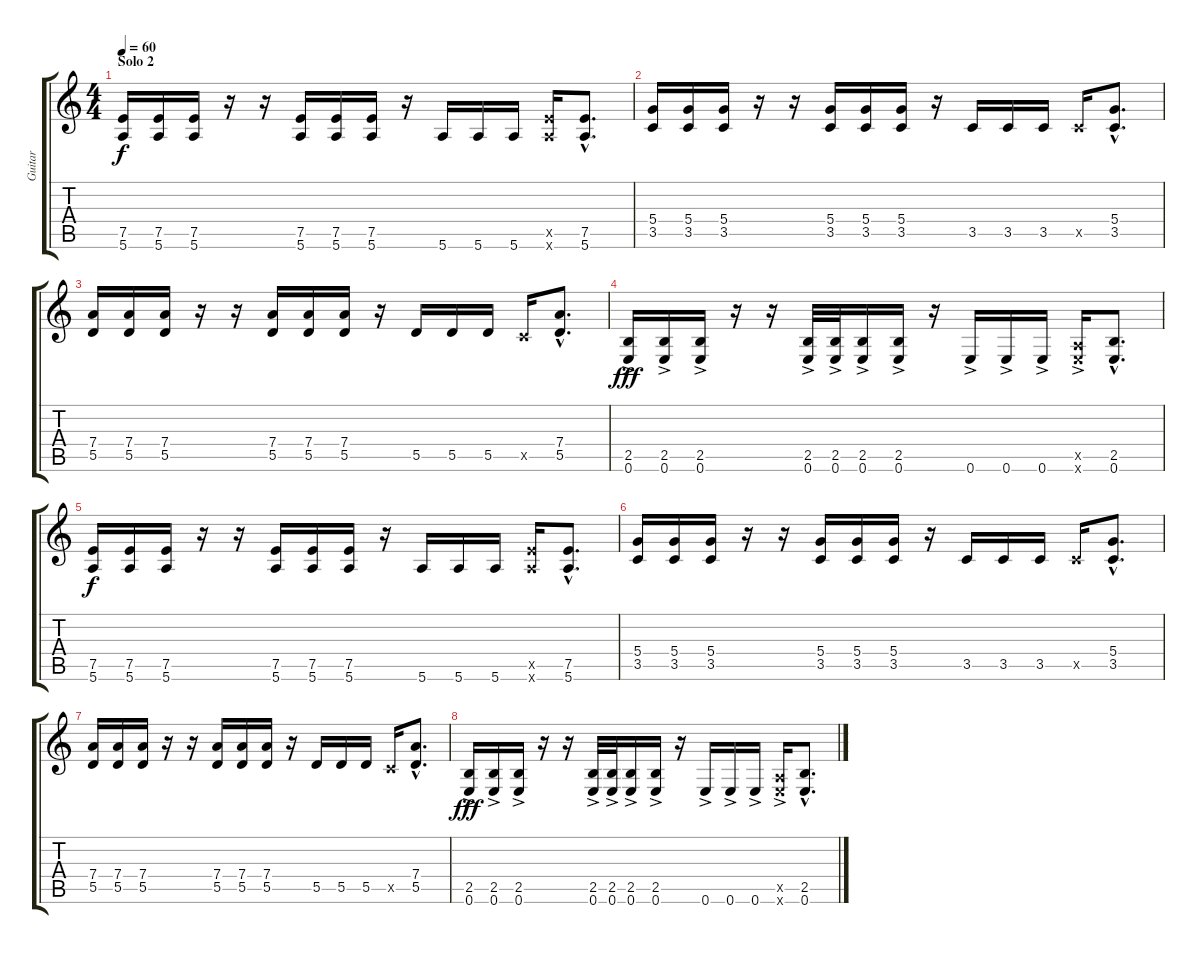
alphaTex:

\track ("Guitar" "Guitar") {instrument overdrivenguitar}
\staff {score tabs}
\tuning (E4 B3 G3 D3 A2 E2) {hide}
\ts (4 4)
\section ("" "Solo 2")
\tempo 60
\clef g2
\ks c
(7.5 5.6).16{dy f volume 15 instrument overdrivenguitar} (7.5 5.6).16 (7.5 5.6).16 r.16 r.16 (7.5 5.6).16 (7.5 5.6).16 (7.5 5.6).16 r.16 5.6.16 5.6.16 5.6.16 (7.5{x} 5.6{x}).16 (7.5{hac} 5.6{hac}).8{d} |
(5.4 3.5).16 (5.4 3.5).16 (5.4 3.5).16 r.16 r.16 (5.4 3.5).16 (5.4 3.5).16 (5.4 3.5).16 r.16 3.5.16 3.5.16 3.5.16 3.5{x}.16 (5.4{hac} 3.5{hac}).8{d} |
(7.4 5.5).16 (7.4 5.5).16 (7.4 5.5).16 r.16 r.16 (7.4 5.5).16 (7.4 5.5).16 (7.4 5.5).16 r.16 5.5.16 5.5.16 5.5.16 3.5{x}.16 (7.4{hac} 5.5{hac}).8{d} |
(2.5{ac} 0.6{ac}).16{dy fff} (2.5{ac} 0.6{ac}).16 (2.5{ac} 0.6{ac}).16 r.16 r.16 (2.5{ac} 0.6{ac}).32 (2.5{ac} 0.6{ac}).32 (2.5{ac} 0.6{ac}).16 (2.5{ac} 0.6{ac}).16 r.16 0.6{ac}.16 0.6{ac}.16 0.6{ac}.16 (0.5{ac x} 0.6{ac x}).16 (2.5{hac} 0.6{hac}).8{d} |
(7.5 5.6).16{dy f} (7.5 5.6).16 (7.5 5.6).16 r.16 r.16 (7.5 5.6).16 (7.5 5.6).16 (7.5 5.6).16 r.16 5.6.16 5.6.16 5.6.16 (7.5{x} 5.6{x}).16 (7.5{hac} 5.6{hac}).8{d} |
(5.4 3.5).16 (5.4 3.5).16 (5.4 3.5).16 r.16 r.16 (5.4 3.5).16 (5.4 3.5).16 (5.4 3.5).16 r.16 3.5.16 3.5.16 3.5.16 3.5{x}.16 (5.4{hac} 3.5{hac}).8{d} |
(7.4 5.5).16 (7.4 5.5).16 (7.4 5.5).16 r.16 r.16 (7.4 5.5).16 (7.4 5.5).16 (7.4 5.5).16 r.16 5.5.16 5.5.16 5.5.16 3.5{x}.16 (7.4{hac} 5.5{hac}).8{d} |
(2.5{ac} 0.6{ac}).16{dy fff} (2.5{ac} 0.6{ac}).16 (2.5{ac} 0.6{ac}).16 r.16 r.16 (2.5{ac} 0.6{ac}).32 (2.5{ac} 0.6{ac}).32 (2.5{ac} 0.6{ac}).16 (2.5{ac} 0.6{ac}).16 r.16 0.6{ac}.16 0.6{ac}.16 0.6{ac}.16 (0.5{ac x} 0.6{ac x}).16 (2.5{hac} 0.6{hac}).8{d}
